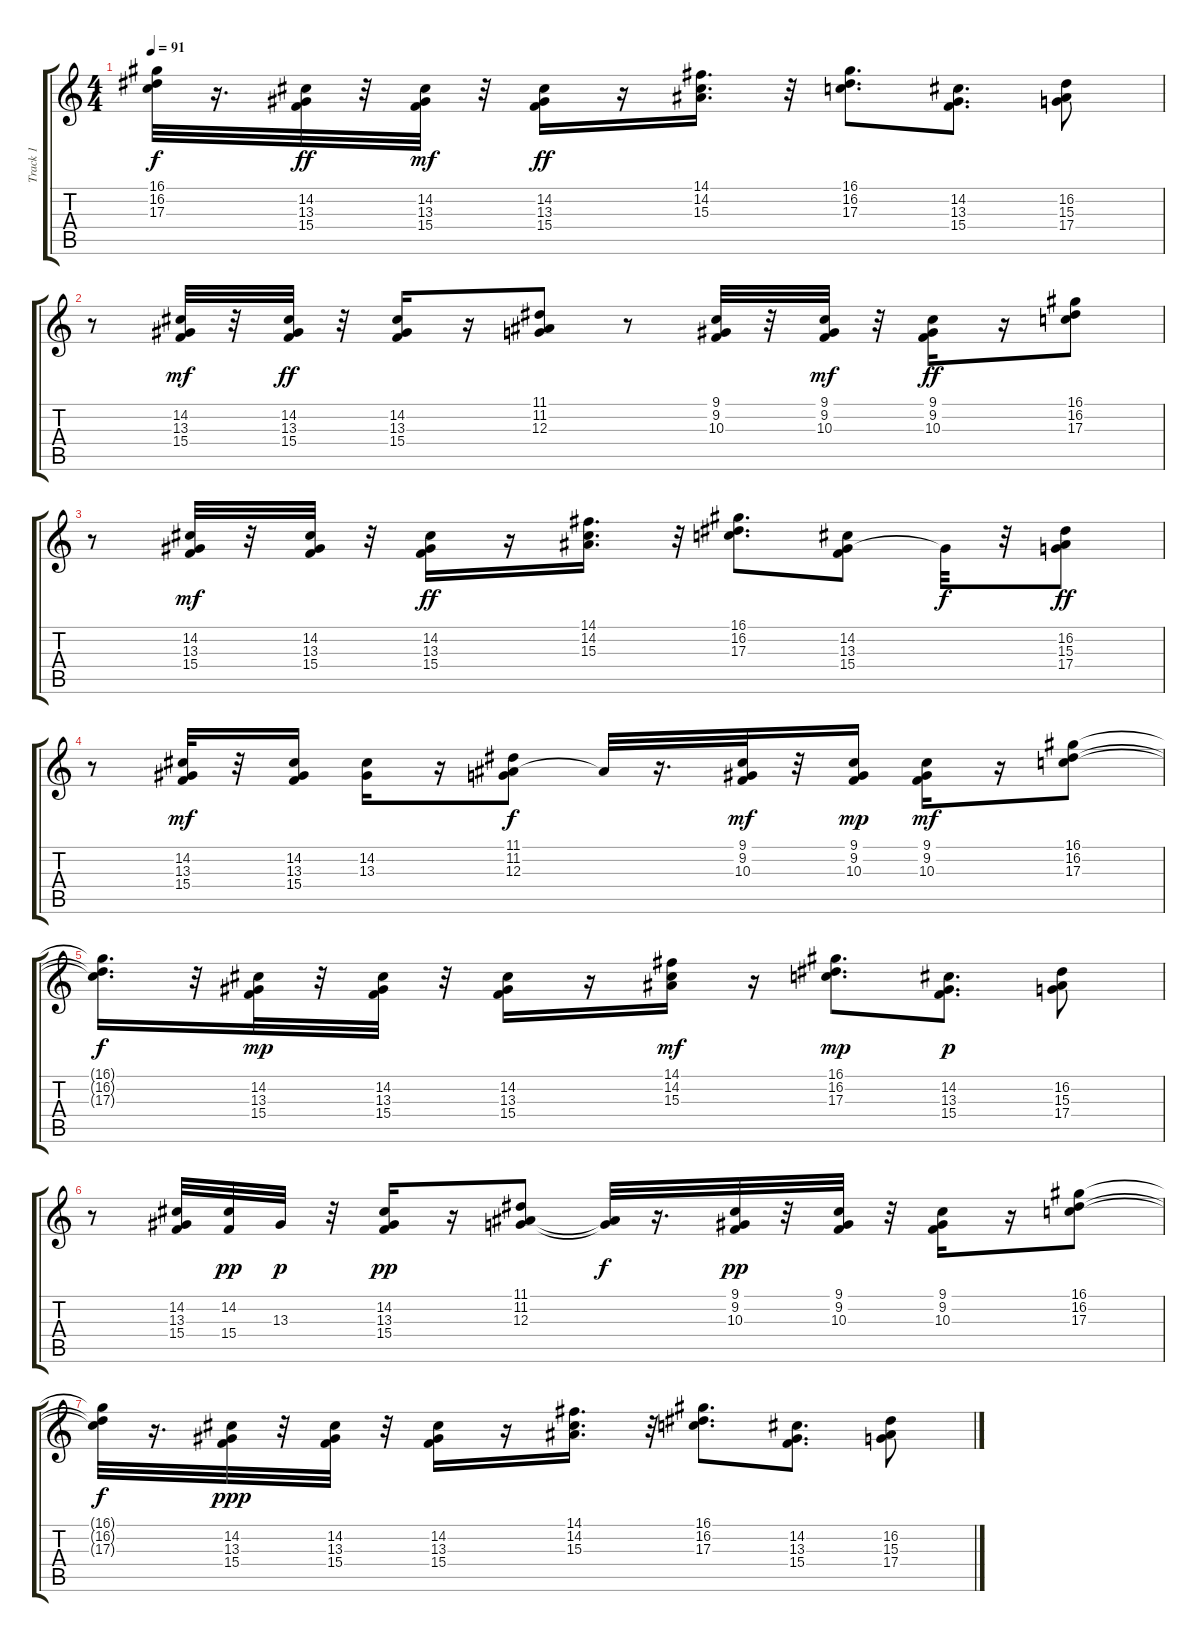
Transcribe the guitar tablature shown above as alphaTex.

\track ("Track 1" "Track 1") {instrument drawbarorgan}
\staff {score tabs}
\tuning (E4 B3 G3 D3 A2 E2) {hide}
\ts (4 4)
\tempo 91
\clef g2
\ks c
(16.1{t} 16.2{t} 17.3{t}).32{dy f} r.16{d} (14.2 13.3 15.4).32{dy ff} r.32 (14.2 13.3 15.4).32{dy mf} r.32 (14.2 13.3 15.4).16{dy ff} r.16 (14.1 14.2 15.3).16{d} r.32 (16.1 16.2 17.3).8{d} (14.2 13.3 15.4).8{d} (16.2 15.3 17.4).8 |
r.8 (14.2 13.3 15.4).32{dy mf} r.32 (14.2 13.3 15.4).32{dy ff} r.32 (14.2 13.3 15.4).16 r.16 (11.1 11.2 12.3).8 r.8 (9.1 9.2 10.3).32 r.32 (9.1 9.2 10.3).32{dy mf} r.32 (9.1 9.2 10.3).16{dy ff} r.16 (16.1 16.2 17.3).8 |
r.8 (14.2 13.3 15.4).32{dy mf} r.32 (14.2 13.3 15.4).32 r.32 (14.2 13.3 15.4).16{dy ff} r.16 (14.1 14.2 15.3).16{d} r.32 (16.1 16.2 17.3).8{d} (14.2 13.3 15.4).8 13.3{t}.32{dy f} r.32 (16.2 15.3 17.4).8{dy ff} |
r.8 (14.2 13.3 15.4).32{dy mf} r.32 (14.2 13.3 15.4).16 (14.2 13.3).16 r.16 (11.1 11.2 12.3).8{dy f} 11.2{t}.32 r.16{d} (9.1 9.2 10.3).32{dy mf} r.32 (9.1 9.2 10.3).16{dy mp} (9.1 9.2 10.3).16{dy mf} r.16 (16.1 16.2 17.3).8 |
(16.1{t} 16.2{t} 17.3{t}).16{d dy f} r.32 (14.2 13.3 15.4).32{dy mp} r.32 (14.2 13.3 15.4).32 r.32 (14.2 13.3 15.4).16 r.16 (14.1 14.2 15.3).16{dy mf} r.16 (16.1 16.2 17.3).8{d dy mp} (14.2 13.3 15.4).8{d dy p} (16.2 15.3 17.4).8 |
r.8 (14.2 13.3 15.4).32 (14.2 15.4).32{dy pp} 13.3.32{dy p} r.32 (14.2 13.3 15.4).16{dy pp} r.16 (11.1 11.2 12.3).8 (11.2{t} 12.3{t}).32{dy f} r.16{d} (9.1 9.2 10.3).32{dy pp} r.32 (9.1 9.2 10.3).32 r.32 (9.1 9.2 10.3).16 r.16 (16.1 16.2 17.3).8 |
(16.1{t} 16.2{t} 17.3{t}).32{dy f} r.16{d} (14.2 13.3 15.4).32{dy ppp} r.32 (14.2 13.3 15.4).32 r.32 (14.2 13.3 15.4).16 r.16 (14.1 14.2 15.3).16{d} r.32 (16.1 16.2 17.3).8{d} (14.2 13.3 15.4).8{d} (16.2 15.3 17.4).8
